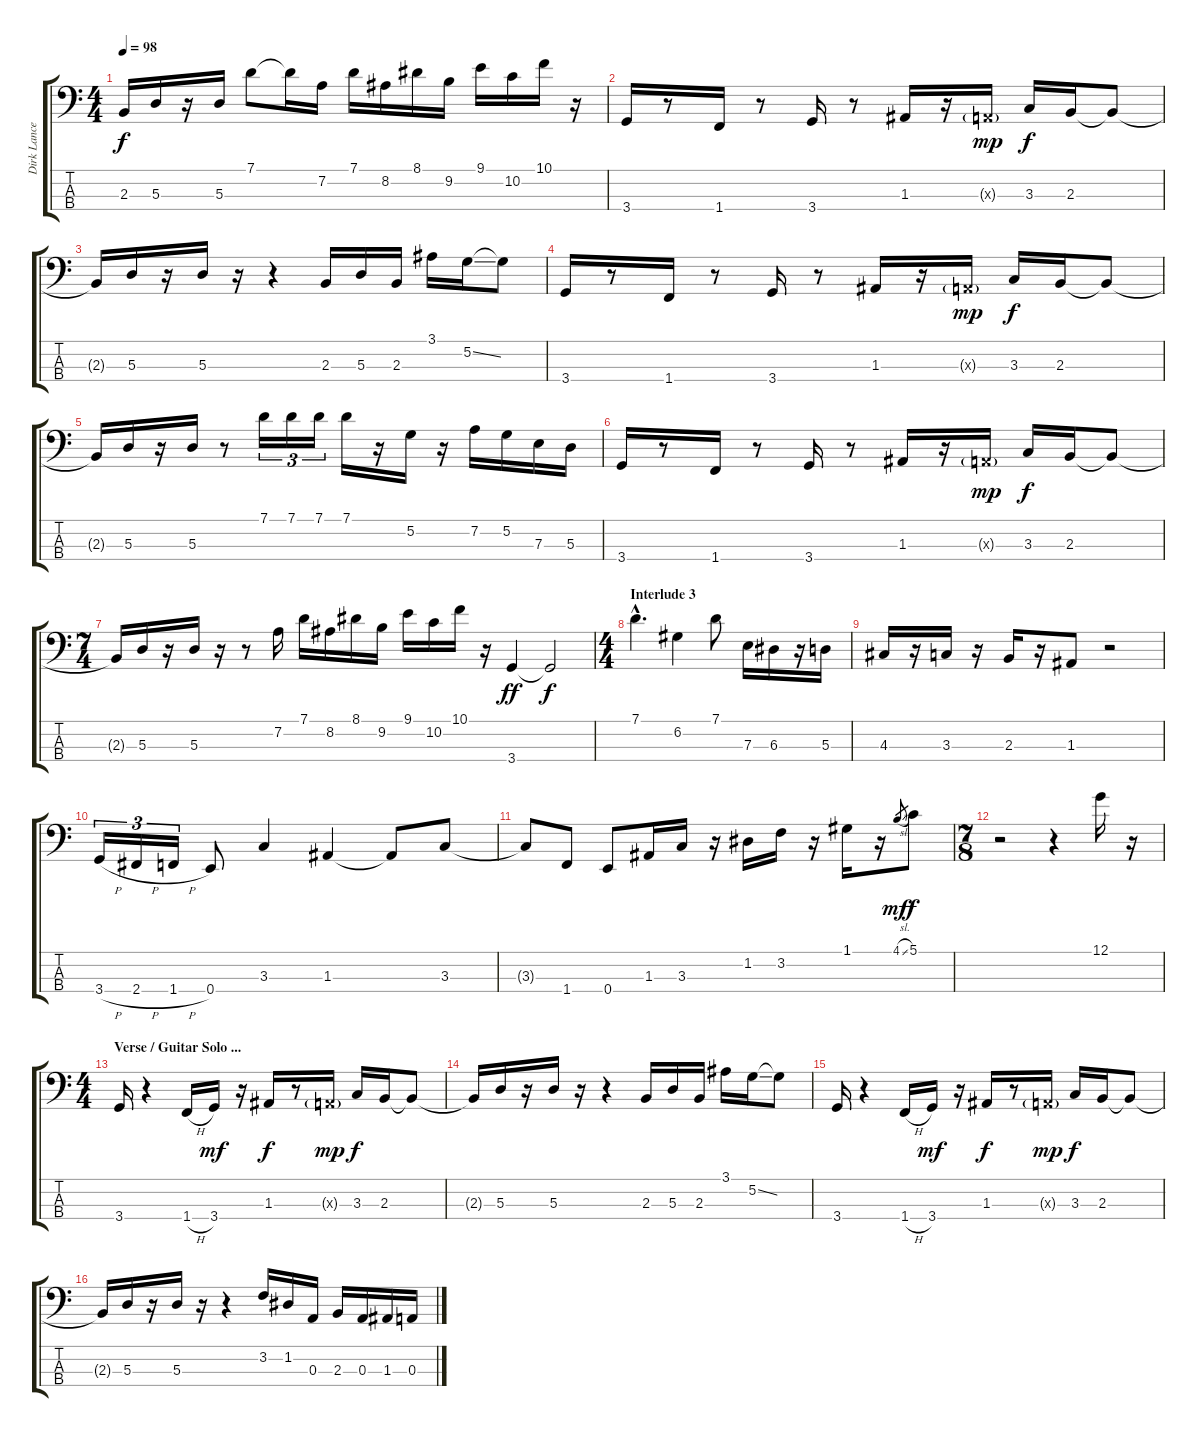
\track ("Dirk Lance - Bass" "Dirk Lance") {instrument electricbassfinger}
\staff {score tabs}
\tuning (G2 D2 A1 E1) {hide}
\ts (4 4)
\tempo 98
\clef f4
\ks c
2.3{t}.16{dy f} 5.3.16 r.16 5.3.16 7.1.8 7.1{t}.16 7.2.16 7.1.16 8.2.16 8.1.16 9.2.16 9.1.16 10.2.16 10.1.16 r.16 |
3.4.16 r.8 1.4.16 r.8 3.4.16 r.8 1.3.16 r.16 0.3{g x}.16{dy mp} 3.3.16{dy f} 2.3.16 2.3{t}.8 |
2.3{t}.16 5.3.16 r.16 5.3.16 r.16 r.4 2.3.16 5.3.16 2.3.16 3.1.16 5.2{ss}.16 5.2{t}.8 |
3.4.16 r.8 1.4.16 r.8 3.4.16 r.8 1.3.16 r.16 0.3{g x}.16{dy mp} 3.3.16{dy f} 2.3.16 2.3{t}.8 |
2.3{t}.16 5.3.16 r.16 5.3.16 r.8 7.1.16{tu (3 2)} 7.1.16{tu (3 2)} 7.1.16{tu (3 2)} 7.1.16 r.16 5.2.16 r.16 7.2.16 5.2.16 7.3.16 5.3.16 |
3.4.16 r.8 1.4.16 r.8 3.4.16 r.8 1.3.16 r.16 0.3{g x}.16{dy mp} 3.3.16{dy f} 2.3.16 2.3{t}.8 |
\ts (7 4)
2.3{t}.16 5.3.16 r.16 5.3.16 r.16 r.8 7.2.16 7.1.16 8.2.16 8.1.16 9.2.16 9.1.16 10.2.16 10.1.16 r.16 3.4.4{dy ff} 3.4{t}.2{dy f} |
\ts (4 4)
\section ("" "Interlude 3")
7.1{hac}.4{d} 6.2.4 7.1.8 7.3.16 6.3.16 r.16 5.3.16 |
4.3.16 r.16 3.3.16 r.16 2.3.16 r.16 1.3.8 r.2 |
3.4{h}.16{tu (3 2)} 2.4{h}.16{tu (3 2)} 1.4{h}.16{tu (3 2)} 0.4.8 3.3.4 1.3.4 1.3{t}.8 3.3.8 |
3.3{t}.8 1.4.8 0.4.8 1.3.16 3.3.16 r.16 1.2.16 3.2.16 r.16 1.1.16 r.16 4.1{sl}.8{gr dy mf} 5.1.8{dy f} |
\ts (7 8)
r.2 r.4 12.1.16 r.16 |
\ts (4 4)
\section ("" "Verse / Guitar Solo ...")
3.4.16 r.4 1.4{h}.16 3.4.16{dy mf} r.16 1.3.16{dy f} r.8 0.3{g x}.16{dy mp} 3.3.16{dy f} 2.3.16 2.3{t}.8 |
2.3{t}.16 5.3.16 r.16 5.3.16 r.16 r.4 2.3.16 5.3.16 2.3.16 3.1.16 5.2{ss}.16 5.2{t}.8 |
3.4.16 r.4 1.4{h}.16 3.4.16{dy mf} r.16 1.3.16{dy f} r.8 0.3{g x}.16{dy mp} 3.3.16{dy f} 2.3.16 2.3{t}.8 |
2.3{t}.16 5.3.16 r.16 5.3.16 r.16 r.4 3.2.16 1.2.16 0.3.16 2.3.16 0.3.16 1.3.16 0.3.16
